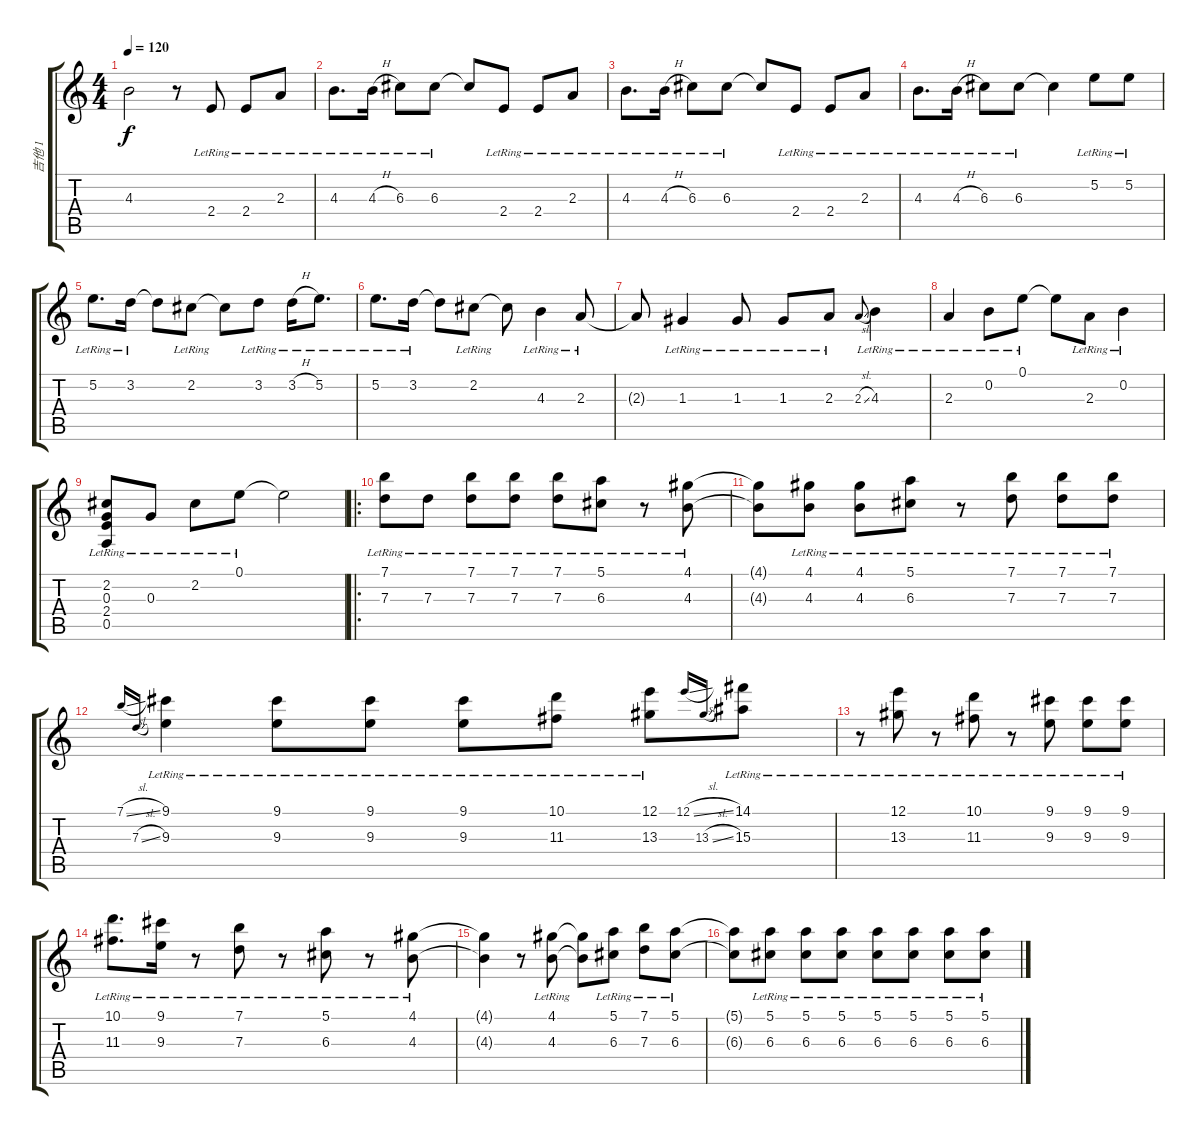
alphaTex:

\track ("吉他 1" "吉他 1") {instrument acousticguitarsteel}
\staff {score tabs}
\tuning (E4 B3 G3 D3 A2 E2) {hide}
\ts (4 4)
\tempo 120
\clef g2
\ks c
4.3{t}.2{dy f} r.8 2.4{lr}.8 2.4{lr}.8 2.3{lr}.8 |
4.3{lr}.8{d} 4.3{h lr}.16 6.3{lr}.8 6.3{lr}.8 6.3{t}.8 2.4{lr}.8 2.4{lr}.8 2.3{lr}.8 |
4.3{lr}.8{d} 4.3{h lr}.16 6.3{lr}.8 6.3{lr}.8 6.3{t}.8 2.4{lr}.8 2.4{lr}.8 2.3{lr}.8 |
4.3{lr}.8{d} 4.3{h lr}.16 6.3{lr}.8 6.3{lr}.8 6.3{t}.4 5.2{lr}.8 5.2{lr}.8 |
5.2{lr}.8{d} 3.2{lr}.16 3.2{t}.8 2.2{lr}.8 2.2{t}.8 3.2{lr}.8 3.2{h lr}.16 5.2{lr}.8{d} |
5.2{lr}.8{d} 3.2{lr}.16 3.2{t}.8 2.2{lr}.8 2.2{t}.8 4.3{lr}.4 2.3{lr}.8 |
2.3{t}.8 1.3{lr}.4 1.3{lr}.8 1.3{lr}.8 2.3{lr}.8 2.3{sl}.8{gr onbeat} 4.3{lr}.4 |
2.3{lr}.4 0.2{lr}.8 0.1{lr}.8 0.1{t}.8 2.3{lr}.8 0.2{lr}.4 |
(2.2{lr} 0.3{lr} 2.4{lr} 0.5{lr}).8 0.3{lr}.8 2.2{lr}.8 0.1{lr}.8 0.1{t}.2 |
\ro
(7.1{lr} 7.3{lr}).8 7.3{lr}.8 (7.1{lr} 7.3{lr}).8 (7.1{lr} 7.3{lr}).8 (7.1{lr} 7.3{lr}).8 (5.1{lr} 6.3{lr}).8 r.8 (4.1{lr} 4.3{lr}).8 |
(4.1{t} 4.3{t}).8 (4.1{lr} 4.3{lr}).8 (4.1{lr} 4.3{lr}).8 (5.1{lr} 6.3{lr}).8 r.8 (7.1{lr} 7.3{lr}).8 (7.1{lr} 7.3{lr}).8 (7.1{lr} 7.3{lr}).8 |
7.1{sl}.16{gr onbeat} 7.3{sl}.16{gr onbeat} (9.1{lr} 9.3{lr}).4 (9.1{lr} 9.3{lr}).8 (9.1{lr} 9.3{lr}).8 (9.1{lr} 9.3{lr}).8 (10.1{lr} 11.3{lr}).8 (12.1{lr} 13.3{lr}).8 12.1{sl}.16{gr onbeat} 13.3{sl}.16{gr onbeat} (14.1{lr} 15.3{lr}).8 |
r.8 (12.1{lr} 13.3{lr}).8 r.8 (10.1{lr} 11.3{lr}).8 r.8 (9.1{lr} 9.3{lr}).8 (9.1{lr} 9.3{lr}).8 (9.1{lr} 9.3{lr}).8 |
(10.1{lr} 11.3{lr}).8{d} (9.1{lr} 9.3{lr}).16 r.8 (7.1{lr} 7.3{lr}).8 r.8 (5.1{lr} 6.3{lr}).8 r.8 (4.1{lr} 4.3{lr}).8 |
(4.1{t} 4.3{t}).4 r.8 (4.1{lr} 4.3{lr}).8 (4.1{t} 4.3{t}).8 (5.1{lr} 6.3{lr}).8 (7.1{lr} 7.3{lr}).8 (5.1{lr} 6.3{lr}).8 |
(5.1{t} 6.3{t}).8 (5.1{lr} 6.3{lr}).8 (5.1{lr} 6.3{lr}).8 (5.1{lr} 6.3{lr}).8 (5.1{lr} 6.3{lr}).8 (5.1{lr} 6.3{lr}).8 (5.1{lr} 6.3{lr}).8 (5.1{lr} 6.3{lr}).8
